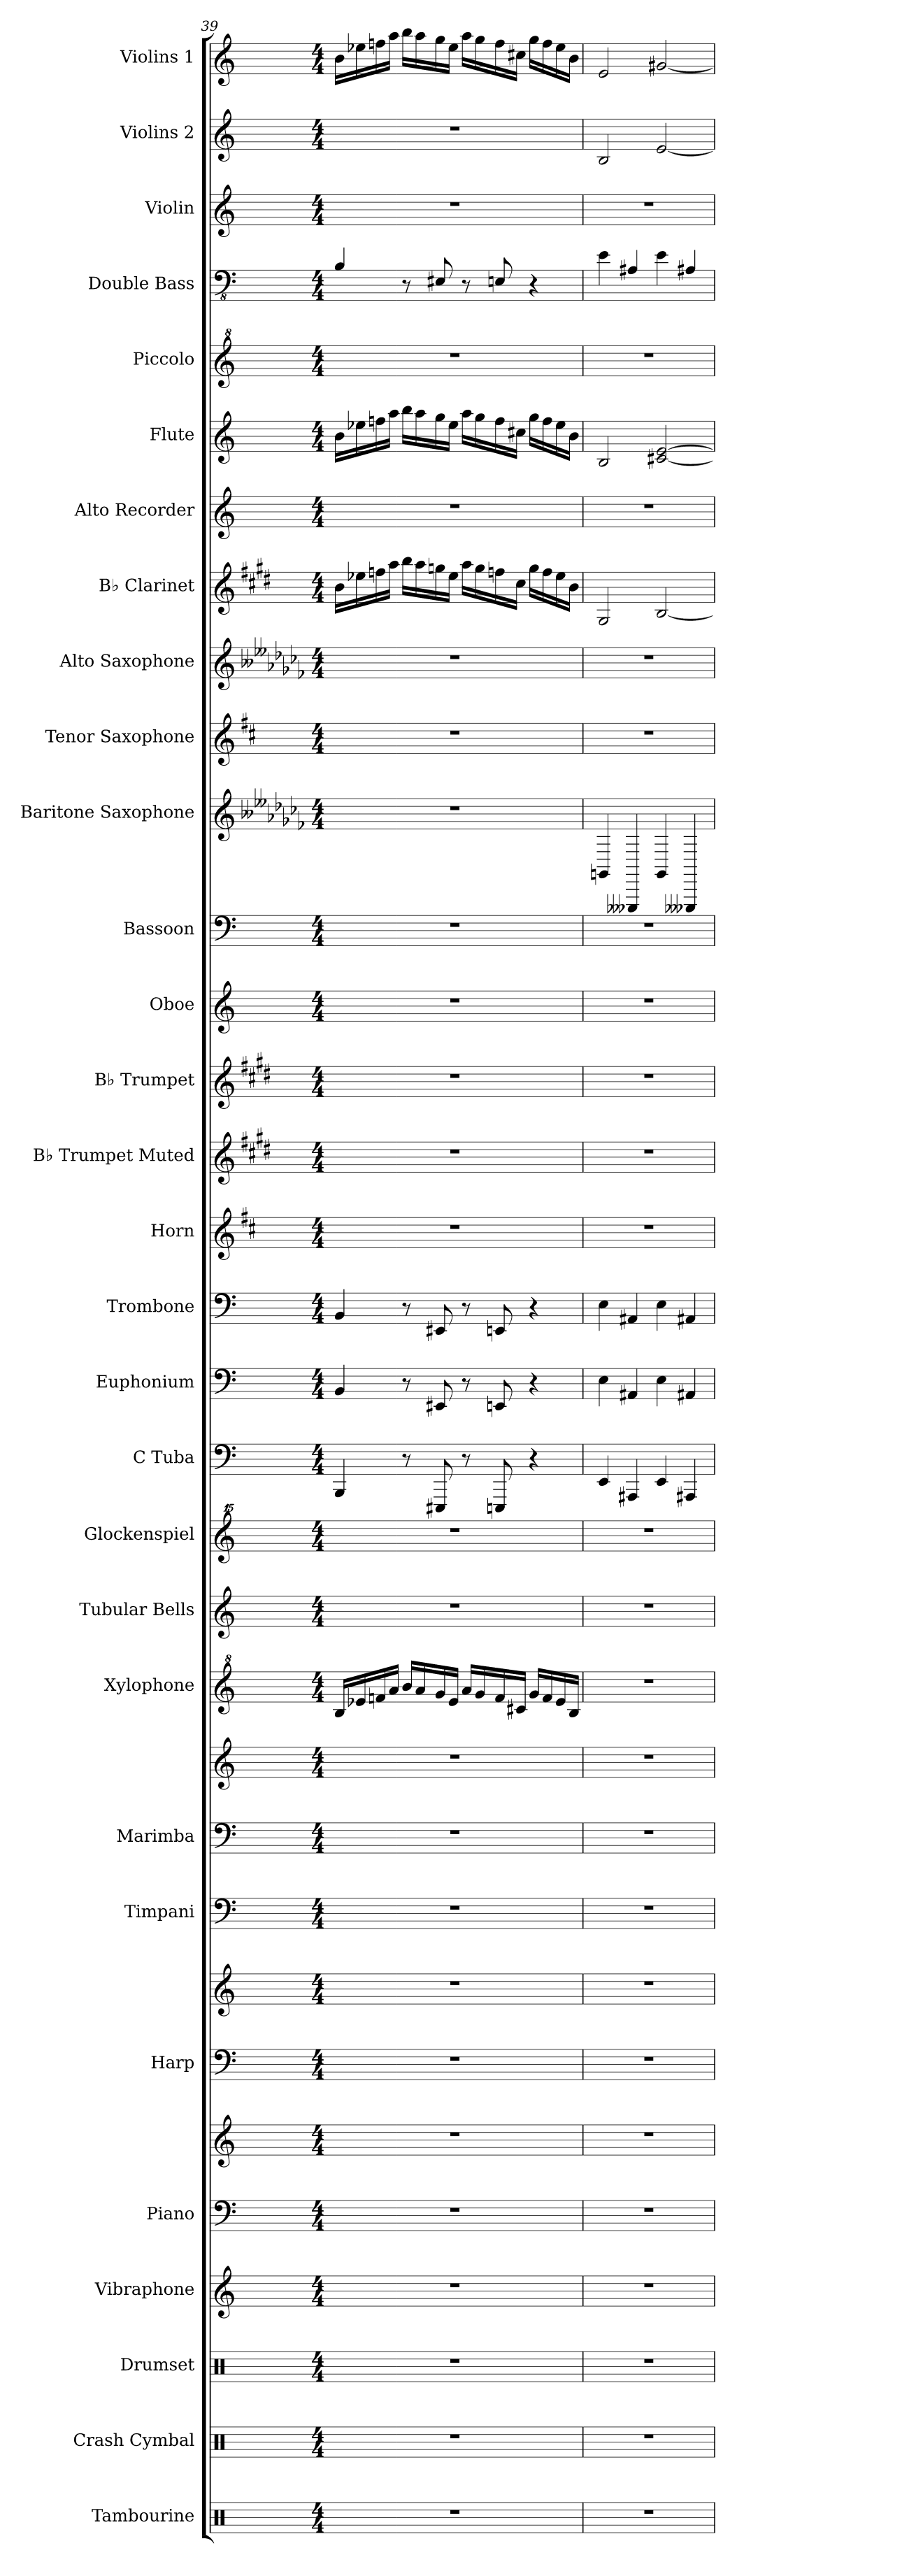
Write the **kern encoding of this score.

**kern	**kern	**kern	**kern	**kern	**kern	**kern	**kern	**kern	**kern	**kern	**kern	**kern	**kern	**kern	**kern	**kern	**kern	**kern	**kern	**kern	**kern	**kern	**kern	**kern	**kern	**kern	**kern	**kern	**kern	**kern	**kern	**kern
*part30	*part29	*part28	*part27	*part26	*part26	*part25	*part25	*part24	*part23	*part23	*part22	*part21	*part20	*part19	*part18	*part17	*part16	*part15	*part14	*part13	*part12	*part11	*part10	*part9	*part8	*part7	*part6	*part5	*part4	*part3	*part2	*part1
*staff33	*staff32	*staff31	*staff30	*staff29	*staff28	*staff27	*staff26	*staff25	*staff24	*staff23	*staff22	*staff21	*staff20	*staff19	*staff18	*staff17	*staff16	*staff15	*staff14	*staff13	*staff12	*staff11	*staff10	*staff9	*staff8	*staff7	*staff6	*staff5	*staff4	*staff3	*staff2	*staff1
*I"Tambourine	*I"Crash Cymbal	*I"Drumset	*I"Vibraphone	*I"Piano	*	*I"Harp	*	*I"Timpani	*I"Marimba	*	*I"Xylophone	*I"Tubular Bells	*I"Glockenspiel	*I"C Tuba	*I"Euphonium	*I"Trombone	*I"Horn	*I"B♭ Trumpet Muted	*I"B♭ Trumpet	*I"Oboe	*I"Bassoon	*I"Baritone Saxophone	*I"Tenor Saxophone	*I"Alto Saxophone	*I"B♭ Clarinet	*I"Alto Recorder	*I"Flute	*I"Piccolo	*I"Double Bass	*I"Violin	*I"Violins 2	*I"Violins 1
*I'Tamb.	*I'Cr. Cym.	*I'Drs.	*I'Vib.	*I'Pno.	*	*I'Hrp.	*	*I'Timp.	*I'Mrm.	*	*I'Xyl.	*I'Tu. Be.	*I'Glk.	*I'C Tu.	*I'Eu.	*I'Trb.	*I'Hn.	*I'B♭ Tpt. Mut	*I'B♭ Tpt.	*I'Ob.	*I'Bsn.	*I'Bar. Sax.	*I'T. Sax.	*I'A. Sax.	*I'B♭ Cl.	*I'A. Rec.	*I'Fl.	*I'Picc.	*	*I'Vln.	*I'Vlns. 2	*I'Vlns. 1
*clefX	*clefX	*clefX	*clefG2	*clefF4	*clefG2	*clefF4	*clefG2	*clefF4	*clefF4	*clefG2	*clefG^2	*clefG2	*clefG^^2	*clefF4	*clefF4	*clefF4	*clefG2	*clefG2	*clefG2	*clefG2	*clefF4	*clefG2	*clefG2	*clefG2	*clefG2	*clefG2	*clefG2	*clefG^2	*clefFv4	*clefG2	*clefG2	*clefG2
*	*	*	*	*	*	*	*	*	*	*	*	*	*	*	*	*	*ITrd4c7	*ITrd1c2	*ITrd1c2	*	*	*ITrd12c21	*ITrd8c14	*ITrd5c9	*ITrd1c2	*	*	*ITrd-7c-12	*ITrd7c12	*	*	*
*k[]	*k[]	*k[]	*k[]	*k[]	*k[]	*k[]	*k[]	*k[]	*k[]	*k[]	*k[]	*k[]	*k[]	*k[]	*k[]	*k[]	*k[f#]	*k[f#c#]	*k[f#c#]	*k[]	*k[]	*k[b--e--a-d-g-c-f-]	*k[f#c#]	*k[b--e--a-d-g-c-f-]	*k[f#c#]	*k[]	*k[]	*k[]	*k[]	*k[]	*k[]	*k[]
*C:	*C:	*C:	*C:	*C:	*C:	*C:	*C:	*C:	*C:	*C:	*C:	*C:	*C:	*C:	*C:	*C:	*G:	*D:	*D:	*C:	*C:	*B--:	*D:	*B--:	*D:	*C:	*C:	*C:	*C:	*C:	*C:	*C:
*M4/4	*M4/4	*M4/4	*M4/4	*M4/4	*M4/4	*M4/4	*M4/4	*M4/4	*M4/4	*M4/4	*M4/4	*M4/4	*M4/4	*M4/4	*M4/4	*M4/4	*M4/4	*M4/4	*M4/4	*M4/4	*M4/4	*M4/4	*M4/4	*M4/4	*M4/4	*M4/4	*M4/4	*M4/4	*M4/4	*M4/4	*M4/4	*M4/4
=39	=39	=39	=39	=39	=39	=39	=39	=39	=39	=39	=39	=39	=39	=39	=39	=39	=39	=39	=39	=39	=39	=39	=39	=39	=39	=39	=39	=39	=39	=39	=39	=39
1r	1r	1r	1r	1r	1r	1r	1r	1r	1r	1r	16b/LL	1r	1r	4BBB/	4BB/	4BB/	1r	1r	1r	1r	1r	1r	1r	1r	16a\LL	1r	16b\LL	1r	4BBB/	1r	1r	16b\LL
.	.	.	.	.	.	.	.	.	.	.	16ee-X/	.	.	.	.	.	.	.	.	.	.	.	.	.	16dd-X\	.	16ee-X\	.	.	.	.	16ee-X\
.	.	.	.	.	.	.	.	.	.	.	16ffn/	.	.	.	.	.	.	.	.	.	.	.	.	.	16ee-X\	.	16ffn\	.	.	.	.	16ffn\
.	.	.	.	.	.	.	.	.	.	.	16aa/JJ	.	.	.	.	.	.	.	.	.	.	.	.	.	16gg\JJ	.	16aa\JJ	.	.	.	.	16aa\JJ
.	.	.	.	.	.	.	.	.	.	.	16bb/LL	.	.	8r	8r	8r	.	.	.	.	.	.	.	.	16aa\LL	.	16bb\LL	.	8r	.	.	16bb\LL
.	.	.	.	.	.	.	.	.	.	.	16aa/	.	.	.	.	.	.	.	.	.	.	.	.	.	16gg\	.	16aa\	.	.	.	.	16aa\
.	.	.	.	.	.	.	.	.	.	.	16gg/	.	.	8EEE#X/	8EE#X/	8EE#X/	.	.	.	.	.	.	.	.	16ffn\	.	16gg\	.	8EEE#X/	.	.	16gg\
.	.	.	.	.	.	.	.	.	.	.	16ee-/JJ	.	.	.	.	.	.	.	.	.	.	.	.	.	16dd-\JJ	.	16ee-\JJ	.	.	.	.	16ee-\JJ
.	.	.	.	.	.	.	.	.	.	.	16aa/LL	.	.	8r	8r	8r	.	.	.	.	.	.	.	.	16gg\LL	.	16aa\LL	.	8r	.	.	16aa\LL
.	.	.	.	.	.	.	.	.	.	.	16gg/	.	.	.	.	.	.	.	.	.	.	.	.	.	16ff\	.	16gg\	.	.	.	.	16gg\
.	.	.	.	.	.	.	.	.	.	.	16ff/	.	.	8EEEn/	8EEn/	8EEn/	.	.	.	.	.	.	.	.	16ee-X\	.	16ff\	.	8EEEn/	.	.	16ff\
.	.	.	.	.	.	.	.	.	.	.	16cc#X/JJ	.	.	.	.	.	.	.	.	.	.	.	.	.	16b\JJ	.	16cc#X\JJ	.	.	.	.	16cc#X\JJ
.	.	.	.	.	.	.	.	.	.	.	16gg/LL	.	.	4r	4r	4r	.	.	.	.	.	.	.	.	16ff\LL	.	16gg\LL	.	4r	.	.	16gg\LL
.	.	.	.	.	.	.	.	.	.	.	16ff/	.	.	.	.	.	.	.	.	.	.	.	.	.	16ee-\	.	16ff\	.	.	.	.	16ff\
.	.	.	.	.	.	.	.	.	.	.	16ee-/	.	.	.	.	.	.	.	.	.	.	.	.	.	16dd-\	.	16ee-\	.	.	.	.	16ee-\
.	.	.	.	.	.	.	.	.	.	.	16b/JJ	.	.	.	.	.	.	.	.	.	.	.	.	.	16a\JJ	.	16b\JJ	.	.	.	.	16b\JJ
=40	=40	=40	=40	=40	=40	=40	=40	=40	=40	=40	=40	=40	=40	=40	=40	=40	=40	=40	=40	=40	=40	=40	=40	=40	=40	=40	=40	=40	=40	=40	=40	=40
1r	1r	1r	1r	1r	1r	1r	1r	1r	1r	1r	1r	1r	1r	4EE/	4E\	4E\	1r	1r	1r	1r	1r	4GGGn/	1r	1r	2F#/	1r	2B/	1r	4EE\	1r	2B/	2e/
.	.	.	.	.	.	.	.	.	.	.	.	.	.	4AAA#X/	4AA#X/	4AA#X/	.	.	.	.	.	4EEE---X/	.	.	.	.	.	.	4AAA#X/	.	.	.
.	.	.	.	.	.	.	.	.	.	.	.	.	.	4EE/	4E\	4E\	.	.	.	.	.	4GGG/	.	.	[2A/	.	[2c#X/ [2e/	.	4EE\	.	[2e/	[2g#X/
.	.	.	.	.	.	.	.	.	.	.	.	.	.	4AAA#X/	4AA#X/	4AA#X/	.	.	.	.	.	4EEE---X/	.	.	.	.	.	.	4AAA#X/	.	.	.
=	=	=	=	=	=	=	=	=	=	=	=	=	=	=	=	=	=	=	=	=	=	=	=	=	=	=	=	=	=	=	=	=
*-	*-	*-	*-	*-	*-	*-	*-	*-	*-	*-	*-	*-	*-	*-	*-	*-	*-	*-	*-	*-	*-	*-	*-	*-	*-	*-	*-	*-	*-	*-	*-	*-
